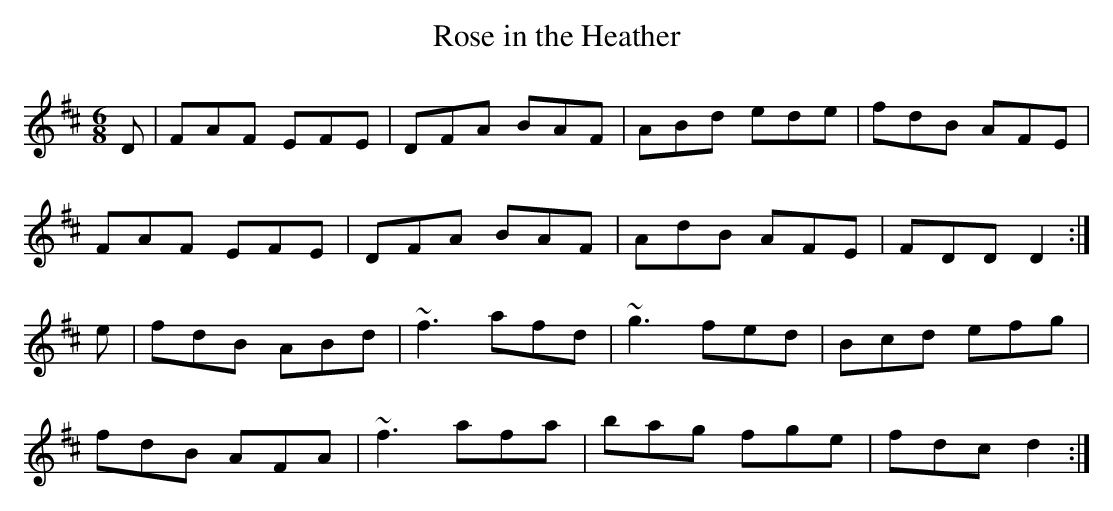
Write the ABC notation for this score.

X:1
T:Rose in the Heather
M:6/8
K:D
D|FAF EFE|DFA BAF|ABd ede|fdB AFE|
FAF EFE|DFA BAF|AdB AFE|FDD D2:|
e|fdB ABd|~f3 afd|~g3 fed|Bcd efg|
  fdB AFA|~f3 afa|bag fge|fdc d2:|
